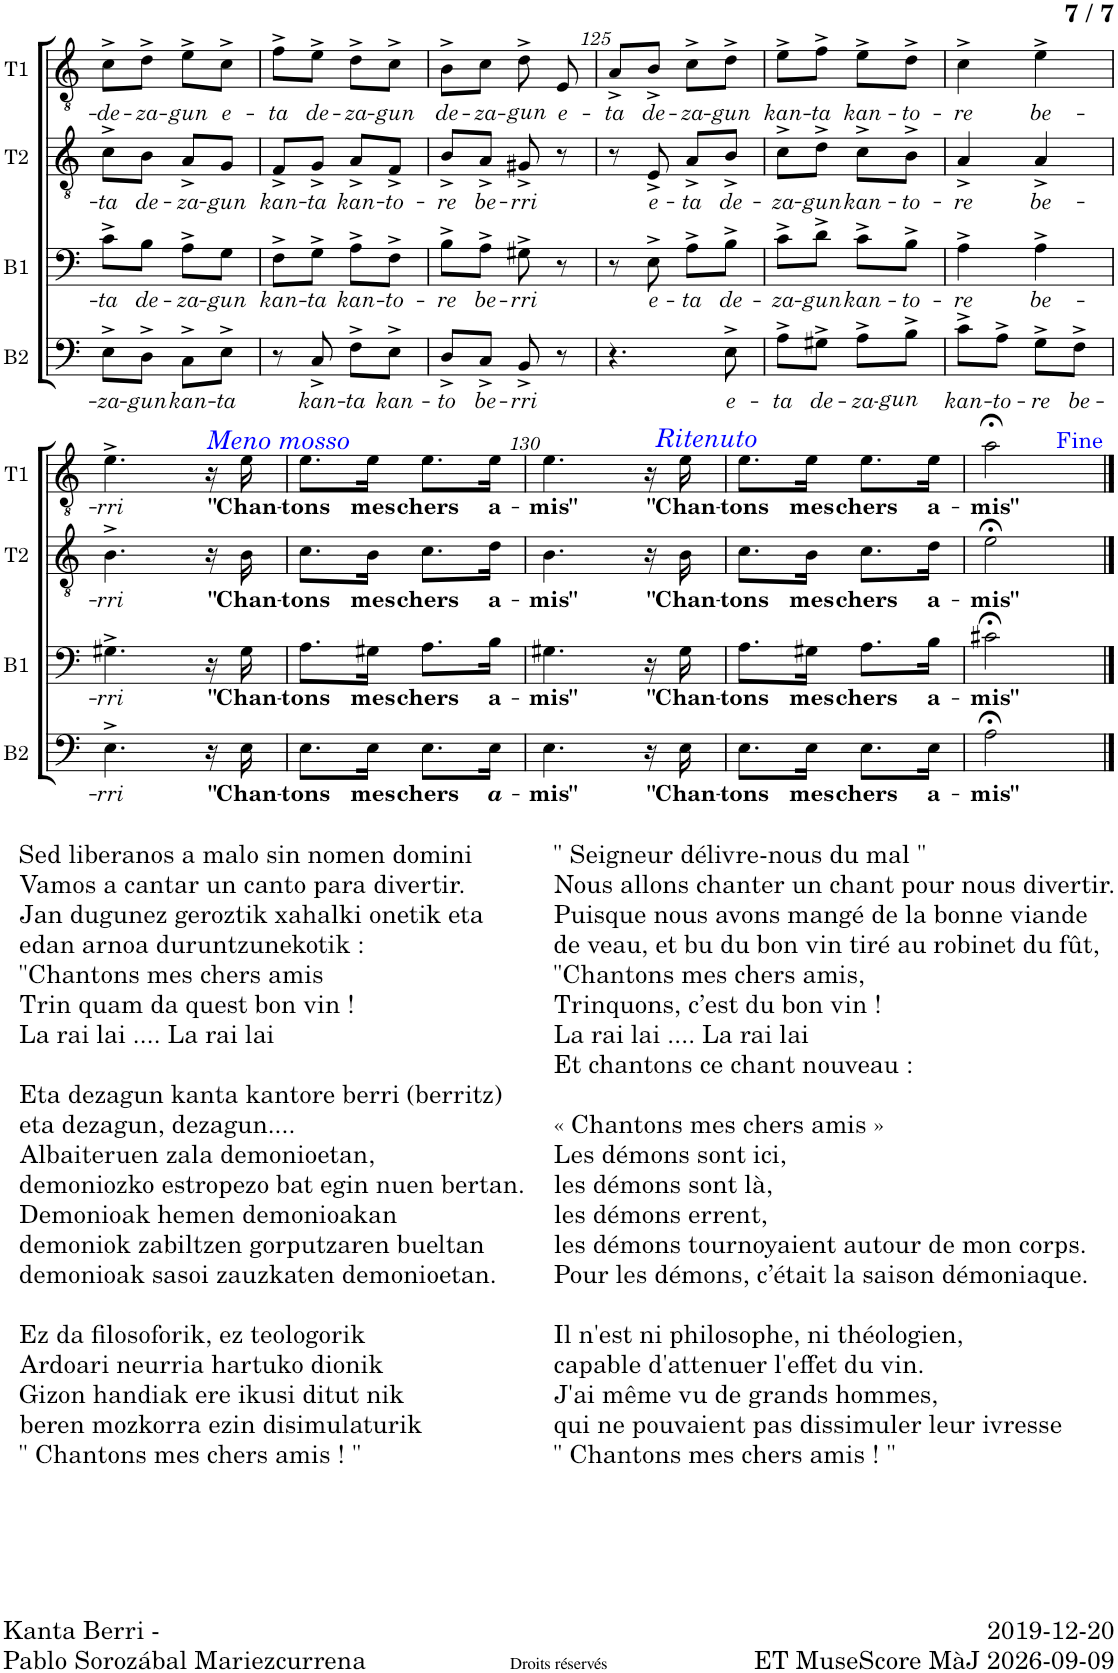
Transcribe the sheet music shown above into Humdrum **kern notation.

**kern	**text	**kern	**text	**kern	**text	**kern	**text
*part4	*part4	*part3	*part3	*part2	*part2	*part1	*part1
*staff4	*staff4	*staff3	*staff3	*staff2	*staff2	*staff1	*staff1
*I"Basse	*	*I"Baryton	*	*I"Ténor 2	*	*I"Ténor 1	*
*I'B2	*	*I'B1	*	*I'T2	*	*I'T1	*
!!LO:PB:g=z
*clefF4	*	*clefF4	*	*clefGv2	*	*clefGv2	*
*k[]	*	*k[]	*	*k[]	*	*k[]	*
*M2/4	*	*M2/4	*	*M2/4	*	*M2/4	*
=122	=122	=122	=122	=122	=122	=122	=122
!	!LO:LY:b	!	!LO:LY:b	!	!LO:LY:b	!	!LO:LY:b
8E^\L	-za-	8c^\L	-ta	8c^\L	-ta	8c^\L	-de-
!	!LO:LY:b	!	!LO:LY:b	!	!LO:LY:b	!	!LO:LY:b
8D^\J	-gun	8B\J	de-	8B\J	de-	8d^\J	-za-
!	!LO:LY:b	!	!LO:LY:b	!	!LO:LY:b	!	!LO:LY:b
8C^\L	kan-	8A^\L	-za-	8A^/L	-za-	8e^\L	-gun
!	!LO:LY:b	!	!LO:LY:b	!	!LO:LY:b	!	!LO:LY:b
8E^\J	-ta	8G\J	-gun	8G/J	-gun	8c^\J	e-
=123	=123	=123	=123	=123	=123	=123	=123
!	!	!	!LO:LY:b	!	!LO:LY:b	!	!LO:LY:b
8r	.	8F^\L	kan-	8F^/L	kan-	8f^\L	-ta
!	!LO:LY:b	!	!LO:LY:b	!	!LO:LY:b	!	!LO:LY:b
8C^/	kan-	8G^\J	-ta	8G^/J	-ta	8e^\J	de-
!	!LO:LY:b	!	!LO:LY:b	!	!LO:LY:b	!	!LO:LY:b
8F^\L	-ta	8A^\L	kan-	8A^/L	kan-	8d^\L	-za-
!	!LO:LY:b	!	!LO:LY:b	!	!LO:LY:b	!	!LO:LY:b
8E^\J	kan-	8F^\J	-to-	8F^/J	-to-	8c^\J	-gun
=124	=124	=124	=124	=124	=124	=124	=124
!	!LO:LY:b	!	!LO:LY:b	!	!LO:LY:b	!	!LO:LY:b
8D^/L	-to	8B^\L	-re	8B^/L	-re	8B^\L	de-
!	!LO:LY:b	!	!LO:LY:b	!	!LO:LY:b	!	!LO:LY:b
8C^/J	be-	8A^\J	be-	8A^/J	be-	8c\J	-za-
!	!LO:LY:b	!	!LO:LY:b	!	!LO:LY:b	!	!LO:LY:b
8BB^/	-rri	8G#X^\	-rri	8G#X^/	-rri	8d^\	-gun
!	!	!	!	!	!	!	!LO:LY:b
8r	.	8r	.	8r	.	8E/	e-
=125	=125	=125	=125	=125	=125	=125	=125
!	!	!	!	!	!	!	!LO:LY:b
4.r	.	8r	.	8r	.	8A^/L	-ta
!	!	!	!LO:LY:b	!	!LO:LY:b	!	!LO:LY:b
.	.	8E^\	e-	8E^/	e-	8B^/J	de-
!	!	!	!LO:LY:b	!	!LO:LY:b	!	!LO:LY:b
.	.	8A^\L	-ta	8A^/L	-ta	8c^\L	-za-
!	!LO:LY:b	!	!LO:LY:b	!	!LO:LY:b	!	!LO:LY:b
8E^\	e-	8B^\J	de-	8B^/J	de-	8d^\J	-gun
=126	=126	=126	=126	=126	=126	=126	=126
!	!LO:LY:b	!	!LO:LY:b	!	!LO:LY:b	!	!LO:LY:b
8A^\L	-ta	8c^\L	-za-	8c^\L	-za-	8e^\L	kan-
!	!LO:LY:b	!	!LO:LY:b	!	!LO:LY:b	!	!LO:LY:b
8G#X^\J	de-	8d^\J	-gun	8d^\J	-gun	8f^\J	-ta
!	!LO:LY:b	!	!LO:LY:b	!	!LO:LY:b	!	!LO:LY:b
8A^\L	-za-	8c^\L	kan-	8c^\L	kan-	8e^\L	kan-
!	!LO:LY:b	!	!LO:LY:b	!	!LO:LY:b	!	!LO:LY:b
8B^\J	-gun	8B^\J	-to-	8B^\J	-to-	8d^\J	-to-
=127	=127	=127	=127	=127	=127	=127	=127
!	!LO:LY:b	!	!LO:LY:b	!	!LO:LY:b	!	!LO:LY:b
8c^\L	kan-	4A^\	-re	4A^/	-re	4c^\	-re
!	!LO:LY:b	!	!	!	!	!	!
8A^\J	-to-	.	.	.	.	.	.
!	!LO:LY:b	!	!LO:LY:b	!	!LO:LY:b	!	!LO:LY:b
8G^\L	-re	4A^\	be-	4A^/	be-	4e^\	be-
!	!LO:LY:b	!	!	!	!	!	!
8F^\J	be-	.	.	.	.	.	.
!!LO:LB:g=z
=128	=128	=128	=128	=128	=128	=128	=128
!	!LO:LY:b	!	!LO:LY:b	!	!LO:LY:b	!	!LO:LY:b
4.E^\	-rri	4.G#X^\	-rri	4.B^\	-rri	4.e^\	-rri
!	!	!	!	!	!	!LO:TX:a:i:color=#0000FF:t=Meno mosso	!
16r	.	16r	.	16r	.	16r	.
!	!LO:LY:b	!	!LO:LY:b	!	!LO:LY:b	!	!LO:LY:b
16E\	"Chan-	16G#\	"Chan-	16B\	"Chan-	16e\	"Chan-
=129	=129	=129	=129	=129	=129	=129	=129
!	!LO:LY:b	!	!LO:LY:b	!	!LO:LY:b	!	!LO:LY:b
8.E\L	-tons	8.A\L	-tons	8.c\L	-tons	8.e\L	-tons
!	!LO:LY:b	!	!LO:LY:b	!	!LO:LY:b	!	!LO:LY:b
16E\Jk	mes	16G#X\Jk	mes	16B\Jk	mes	16e\Jk	mes
!	!LO:LY:b	!	!LO:LY:b	!	!LO:LY:b	!	!LO:LY:b
8.E\L	chers	8.A\L	chers	8.c\L	chers	8.e\L	chers
!	!LO:LY:b	!	!LO:LY:b	!	!LO:LY:b	!	!LO:LY:b
16E\Jk	a-	16B\Jk	a-	16d\Jk	a-	16e\Jk	a-
=130	=130	=130	=130	=130	=130	=130	=130
!	!LO:LY:b	!	!LO:LY:b	!	!LO:LY:b	!	!LO:LY:b
4.E\	-mis"	4.G#X\	-mis"	4.B\	-mis"	4.e\	-mis"
!	!	!	!	!	!	!LO:TX:a:i:color=#0000FF:t=Ritenuto	!
16r	.	16r	.	16r	.	16r	.
!	!LO:LY:b	!	!LO:LY:b	!	!LO:LY:b	!	!LO:LY:b
16E\	"Chan-	16G#\	"Chan-	16B\	"Chan-	16e\	"Chan-
=131	=131	=131	=131	=131	=131	=131	=131
!	!LO:LY:b	!	!LO:LY:b	!	!LO:LY:b	!	!LO:LY:b
8.E\L	-tons	8.A\L	-tons	8.c\L	-tons	8.e\L	-tons
!	!LO:LY:b	!	!LO:LY:b	!	!LO:LY:b	!	!LO:LY:b
16E\Jk	mes	16G#X\Jk	mes	16B\Jk	mes	16e\Jk	mes
!	!LO:LY:b	!	!LO:LY:b	!	!LO:LY:b	!	!LO:LY:b
8.E\L	chers	8.A\L	chers	8.c\L	chers	8.e\L	chers
!	!LO:LY:b	!	!LO:LY:b	!	!LO:LY:b	!	!LO:LY:b
16E\Jk	a-	16B\Jk	a-	16d\Jk	a-	16e\Jk	a-
=132	=132	=132	=132	=132	=132	=132	=132
!	!LO:LY:b	!	!LO:LY:b	!	!LO:LY:b	!	!LO:LY:b
2A;<\	-mis"	2c#X;<\	-mis"	2e;<\	-mis"	2a;<\	-mis"
!	!	!	!	!	!	!LO:TX:a:color=#0000FF:t=<font size="12"/>Fine	!
==	==	==	==	==	==	==	==
*-	*-	*-	*-	*-	*-	*-	*-
